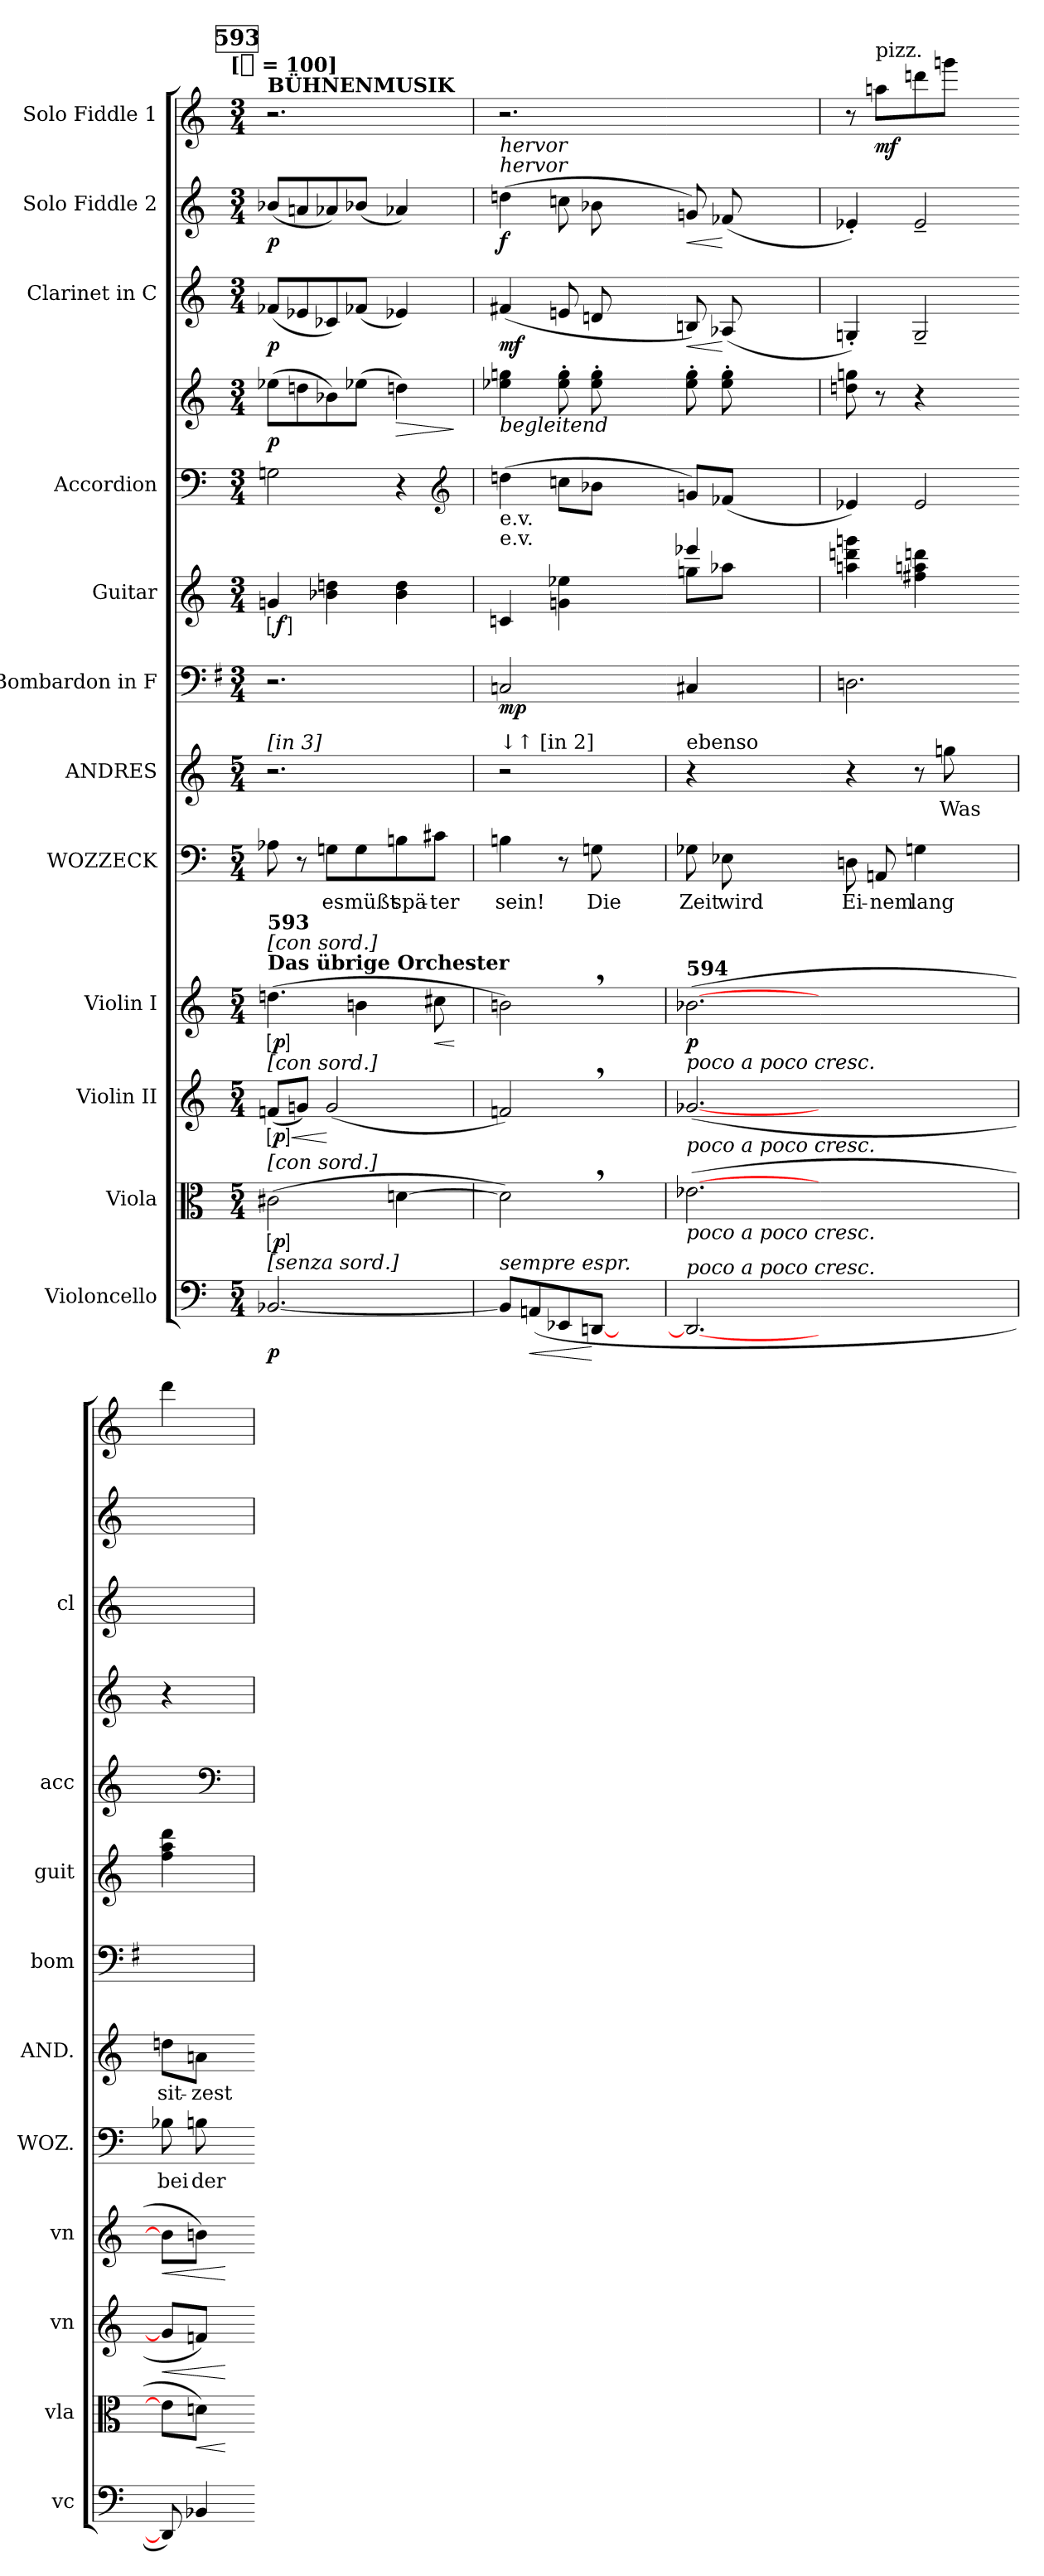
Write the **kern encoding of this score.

**kern	**dynam	**kern	**dynam	**kern	**dynam	**kern	**dynam	**kern	**text	**kern	**text	**kern	**dynam	**kern	**dynam	**kern	**kern	**dynam	**kern	**dynam	**kern	**dynam	**kern	**dynam
*part12	*part12	*part11	*part11	*part10	*part10	*part9	*part9	*part8	*part8	*part7	*part7	*part6	*part6	*part5	*part5	*part4	*part4	*part4	*part3	*part3	*part2	*part2	*part1	*part1
*staff13	*staff13	*staff12	*staff12	*staff11	*staff11	*staff10	*staff10	*staff9	*staff9	*staff8	*staff8	*staff7	*staff7	*staff6	*staff6	*staff5	*staff4	*staff4/5	*staff3	*staff3	*staff2	*staff2	*staff1	*staff1
*I"Violoncello	*	*I"Viola	*	*I"Violin II	*	*I"Violin I	*	*I"WOZZECK	*	*I"ANDRES	*	*I"Bombardon in F	*	*I"Guitar	*	*I"Accordion	*	*	*I"Clarinet in C	*	*I"Solo Fiddle 2	*	*I"Solo Fiddle 1	*
*I'vc	*	*I'vla	*	*I'vn	*	*I'vn	*	*I'WOZ.	*	*I'AND.	*	*I'bom	*	*I'guit	*	*I'acc	*	*	*I'cl	*	*	*	*	*
*clefF4	*	*clefC3	*	*clefG2	*	*clefG2	*	*clefF4	*	*clefG2	*	*clefF4	*	*clefG2	*	*clefF4	*clefG2	*	*clefG2	*	*clefG2	*	*clefG2	*
*	*	*	*	*	*	*	*	*	*	*ITrd7c12	*	*ITrd4c7	*	*ITrd7c12	*	*	*	*	*	*	*	*	*	*
*k[]	*	*k[]	*	*k[]	*	*k[]	*	*k[]	*	*k[]	*	*k[]	*	*k[]	*	*k[]	*k[]	*	*k[]	*	*k[]	*	*k[]	*
!!LO:TX:omd:t=[[quarter] = 100]
*M5/4	*	*M5/4	*	*M5/4	*	*M5/4	*	*M5/4	*	*M5/4	*	*M3/4	*	*M3/4	*	*M3/4	*M3/4	*	*M3/4	*	*M3/4	*	*M3/4	*
*MM100	*	*MM100	*	*MM100	*	*MM100	*	*MM100	*	*MM100	*	*MM100	*	*MM100	*	*MM100	*MM100	*	*MM100	*	*MM100	*	*MM100	*
!!LO:REH:place=s1:t=593
=151	=151	=151	=151	=151	=151	=151	=151	=151	=151	=151	=151	=151	=151	=151	=151	=151	=151	=151	=151	=151	=151	=151	=151	=151
!	!	!	!	!	!	!	!	!	!	!	!	!	!	!	!	!	!	!	!	!	!	!	!LO:TX:a:B:t=BÜHNENMUSIK	!
!	!	!	!	!	!	!	!	!	!	!LO:TX:a:t=[in 3]	!	!	!	!	!	!	!	!	!	!	!	!	!	!
!	!	!	!	!	!	!LO:TX:a:B:t=Das übrige Orchester	!	!	!	!	!	!	!	!	!	!	!	!	!	!	!	!	!	!
!	!	!	!	!	!	!LO:TX:a:t=[con sord.]	!	!	!	!	!	!	!	!	!	!	!	!	!	!	!	!	!	!
!	!	!	!	!	!	!LO:TX:a:B:t=593	!	!	!	!	!	!	!	!	!	!	!	!	!	!	!	!	!	!
!	!	!	!	!LO:TX:a:t=[con sord.]	!	!	!	!	!	!	!	!	!	!	!	!	!	!	!	!	!	!	!	!
!	!	!LO:TX:a:t=[con sord.]	!	!	!	!	!	!	!	!	!	!	!	!	!	!	!	!	!	!	!	!	!	!
!LO:TX:a:t=[senza sord.]	!	!	!	!	!	!	!	!	!	!	!	!	!	!	!	!	!	!	!	!	!	!	!	!
!	!	!	!LO:DY:ed=brack	!	!LO:HP:b	!	!	!	!	!	!	!	!	!	!	!	!	!	!	!	!	!	!	!
!	!	!	!	!	!LO:DY:n=1:ed=brack	!	!LO:DY:ed=brack	!	!	!	!	!	!	!	!LO:DY:ed=brack	!	!	!	!	!	!	!	!	!
[2.BB-X	p	(2c#X	p	(8fnL	< p	(4.ddn	p	8A-X	.	2.r	.	2.r	.	4Gn	f	2Gn	(8ee-XL	p	(8f-XL	p	(8b-XL	p	2.r	.
.	.	.	.	8gnJ)	.	.	.	8r	.	.	.	.	.	.	.	.	8ddn	.	8e-X	.	8an	.	.	.
.	.	.	.	(2g	[	.	.	8GnL	es	.	.	.	.	4B-X 4dn	.	.	8b-X)	.	8c-X)	.	8a-X)	.	.	.
.	.	.	.	.	.	4bn	.	8G	müßt	.	.	.	.	.	.	.	(8ee-XJ	.	(8f-XJ	.	(8b-XJ	.	.	.
!	!	!	!	!	!	!	!	!	!	!	!	!	!	!	!	!	!	!LO:HP:b	!	!	!	!	!	!
.	.	[4dn	.	.	.	.	.	8Bn	spä-	.	.	.	.	4B- 4d	.	4r	4ddn)	>	4e-X)	.	4a-X)	.	.	.
!	!	!	!	!	!	!	!LO:HP:b	!	!	!	!	!	!	!	!	!	!	!	!	!	!	!	!	!
.	.	.	.	.	.	8cc#X	<	8c#XJ	ter	.	.	.	.	.	.	.	.	.	.	.	.	.	.	.
*	*	*	*	*	*	*	*	*	*	*	*	*	*	*	*	*clefG2	*	*	*	*	*	*	*	*
.	.	.	.	.	.	.	[	.	.	.	.	.	.	.	.	.	.	]	.	.	.	.	.	.
=152	=152	=152	=152	=152	=152	=152	=152	=152	=152	=152	=152	=152	=152	=152	=152	=152	=152	=152	=152	=152	=152	=152	=152	=152
!	!	!	!	!	!	!	!	!	!	!	!	!	!	!	!	!	!	!	!	!	!LO:TX:a:i:t=hervor	!	!	!
!	!	!	!	!	!	!	!	!	!	!	!	!	!	!	!	!	!	!	!	!	!LO:TX:a:i:t=hervor	!	!	!
!	!	!	!	!	!	!	!	!	!	!	!	!	!	!	!	!	!LO:TX:b:i:t=begleitend	!	!	!	!	!	!	!
!	!	!	!	!	!	!	!	!	!	!	!	!	!	!	!	!LO:TX:b:t=e.v.	!	!	!	!	!	!	!	!
!	!	!	!	!	!	!	!	!	!	!	!	!	!	!	!	!LO:TX:b:t=e.v.	!	!	!	!	!	!	!	!
!	!	!	!	!	!	!	!	!	!	!LO:TX:a:t=↓↑ [in 2]	!	!	!	!	!	!	!	!	!	!	!	!	!	!
!LO:TX:a:i:t=sempre espr.	!	!	!	!	!	!	!	!	!	!	!	!	!	!	!	!	!	!	!	!	!	!	!	!
8BB-L]	.	2d,])	.	2fn,)	.	2bn,)	.	4Bn	sein!	2r	.	2FFn	mp	4Cn	.	(4ddn	4ee-X 4ggn	.	(4f#X	mf	(4ddn	f	2.r	.
!	!LO:HP:b	!	!	!	!	!	!	!	!	!	!	!	!	!	!	!	!	!	!	!	!	!	!	!
(8AAn	<	.	.	.	.	.	.	.	.	.	.	.	.	.	.	.	.	.	.	.	.	.	.	.
8EE-X	.	.	.	.	.	.	.	8r	.	.	.	.	.	4Gn 4e-X	.	8ccn\L	8ee-' 8gg'	.	8en	.	8ccn	.	.	.
[8DDnJ	[	.	.	.	.	.	.	8Gn	Die	.	.	.	.	.	.	8b-X\J	8ee-' 8gg'	.	8dn	.	8b-X	.	.	.
4ryy	.	4ryy	.	4ryy	.	4ryy	.	4ryy	.	4ryy	.	4ryy	.	4ryy	.	4ryy	4ryy	.	4ryy	.	4ryy	.	.	.
=	=-	=	=-	=	=-	=	=-	=	=-	=	=-	=-	=-	=-	=-	=-	=-	=-	=-	=-	=-	=-	=-	=-
*	*	*	*	*	*	*	*	*	*	*	*	*	*	*^	*	*	*	*	*	*	*	*	*	*
!	!	!	!	!	!	!	!	!	!	!LO:TX:a:t=ebenso	!	!	!	!	!	!	!	!	!	!	!	!	!	!	!
!	!	!	!	!	!	!LO:TX:a:B:t=594	!	!	!	!	!	!	!	!	!	!	!	!	!	!	!	!	!	!	!
!	!	!	!	!	!	!LO:TX:b:i:t=poco a poco cresc.	!	!	!	!	!	!	!	!	!	!	!	!	!	!	!	!	!	!	!
!	!	!	!	!LO:TX:b:i:t=poco a poco cresc.	!	!	!	!	!	!	!	!	!	!	!	!	!	!	!	!	!	!	!	!	!
!	!	!LO:TX:b:i:t=poco a poco cresc.	!	!	!	!	!	!	!	!	!	!	!	!	!	!	!	!	!	!	!	!	!	!	!
!LO:TX:a:i:t=poco a poco cresc.	!	!	!	!	!	!	!	!	!	!	!	!	!	!	!	!	!	!	!	!	!	!	!	!	!
!	!	!	!	!	!	!	!	!	!	!	!	!	!	!	!	!	!	!	!	!	!LO:HP:b	!	!LO:HP:b	!	!
2.DD_	.	([2.e-X	.	([2.g-X	.	([2.b-X	p	8G-X	Zeit	4r	.	4FF#X	.	4ee-X	8gnL	.	8gn/L)	8ee-' 8gg'	.	8Bn)	<	8gn)	<	2.ryy	.
.	.	.	.	.	.	.	.	8E-X	wird	.	.	.	.	.	8a-XJ	.	(8f-X/J	8ee-' 8gg'	.	(8A-X	[	(8f-X	[	.	.
.	.	.	.	.	.	.	.	2ryy	.	2ryy	.	2ryy	.	2ryy	2ryy	.	2ryy	2ryy	.	2ryy	.	2ryy	.	.	.
*	*	*	*	*	*	*	*	*	*	*	*	*	*	*v	*v	*	*	*	*	*	*	*	*	*	*
=153-	=153	=153-	=153	=153-	=153	=153-	=153	=153-	=153	=153-	=153	=153	=153	=153	=153	=153	=153	=153	=153	=153	=153	=153	=153	=153
2.ryy	.	2.ryy	.	2.ryy	.	2.ryy	.	8Dn	Ei-	4r	.	2.GGn	.	4an 4ddn 4ggn	.	4e-X)	8ddn 8ggn	.	4Gn')	.	4e-X')	.	8r	.
!	!	!	!	!	!	!	!	!	!	!	!	!	!	!	!	!	!	!	!	!	!	!	!LO:TX:a:t=pizz.	!
.	.	.	.	.	.	.	.	8AAn	nem	.	.	.	.	.	.	.	8r	.	.	.	.	.	8aanL	mf
.	.	.	.	.	.	.	.	4Gn	lang	8r	.	.	.	4f#X 4an 4ddn	.	2e-	4r	.	2G~	.	2e-~	.	8dddn	.
.	.	.	.	.	.	.	.	.	.	8gn	Was	.	.	.	.	.	.	.	.	.	.	.	8gggnJ	.
.	.	.	.	.	.	.	.	4ryy	.	4ryy	.	.	.	4ryy	.	.	4ryy	.	.	.	.	.	4ryy	.
=	=-	=	=-	=	=-	=	=-	=	=-	=	=-	=-	=-	=-	=-	=-	=-	=-	=-	=-	=-	=-	=-	=-
!	!	!	!	!	!LO:HP:b	!	!LO:HP:b	!	!	!	!	!	!	!	!	!	!	!	!	!	!	!	!	!
8DD])	.	8e-L]	.	8g-L]	<	8b-\L]	<	8B-X	bei	8dn\L	sit-	4.ryy	.	4f# 4a 4dd	.	4ryy	4r	.	4.ryy	.	4.ryy	.	4ddd	.
!	!	!	!LO:HP:b	!	!	!	!	!	!	!	!	!	!	!	!	!	!	!	!	!	!	!	!	!
4BB-X	.	8dnJ)	<	8fnJ)	.	8bn\J)	.	8Bn	der	8An\J	zest	.	.	.	.	.	.	.	.	.	.	.	.	.
*	*	*	*	*	*	*	*	*	*	*	*	*	*	*	*	*clefF4	*	*	*	*	*	*	*	*
.	.	8ryy	[	8ryy	[	8ryy	[	8ryy	.	8ryy	.	.	.	8ryy	.	8ryy	8ryy	.	.	.	.	.	8ryy	.
=-	=	=-	=	=-	=	=-	=	=-	=	=-	=	=	=	=	=	=	=	=	=	=	=	=	=	=
*-	*-	*-	*-	*-	*-	*-	*-	*-	*-	*-	*-	*-	*-	*-	*-	*-	*-	*-	*-	*-	*-	*-	*-	*-
